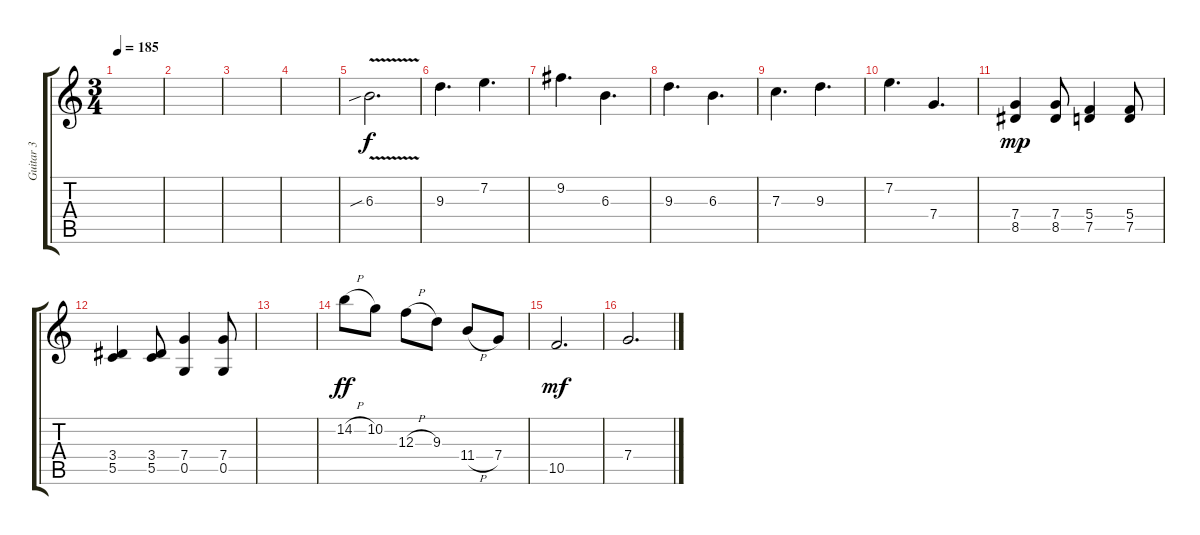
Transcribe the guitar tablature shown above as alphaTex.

\track ("Guitar 3" "Guitar 3") {instrument overdrivenguitar}
\staff {score tabs}
\tuning (D4 A3 F3 C3 G2 C2) {hide}
\ts (3 4)
\tempo 185
\clef g2
\ks c
|
|
|
|
6.3{v sib}.2{d dy f volume 14} |
9.3.4{d} 7.2.4{d} |
9.2.4{d} 6.3.4{d} |
9.3.4{d} 6.3.4{d} |
7.3.4{d} 9.3.4{d} |
7.2.4{d} 7.4.4{d} |
(7.4 8.5).4{dy mp} (7.4 8.5).8 (5.4 7.5).4 (5.4 7.5).8 |
(3.4 5.5).4 (3.4 5.5).8 (7.4 0.5).4 (7.4 0.5).8 |
|
14.2{h}.8{dy ff} 10.2.8 12.3{h}.8 9.3.8 11.4{h}.8 7.4.8 |
10.5.2{d dy mf} |
7.4.2{d}
